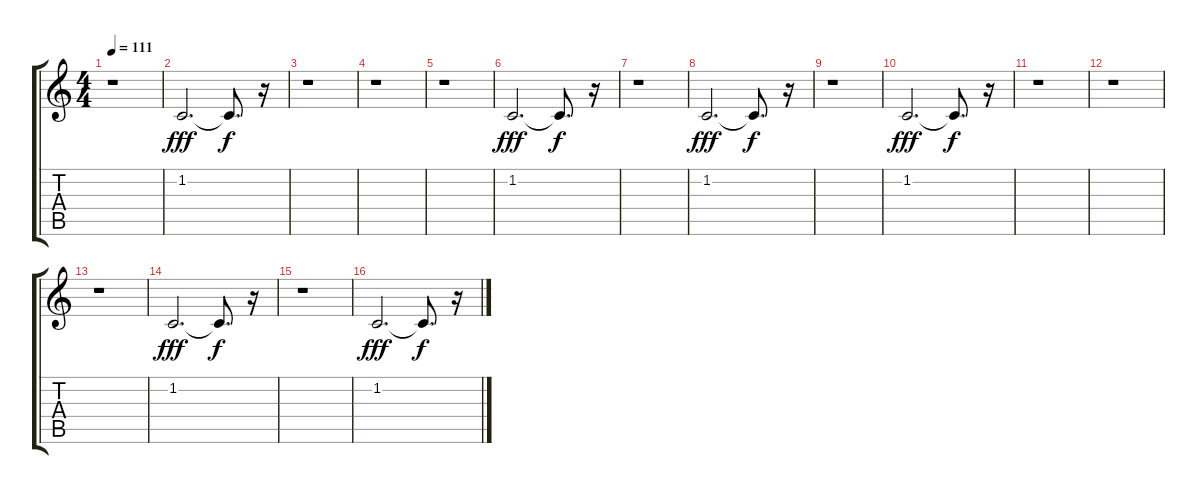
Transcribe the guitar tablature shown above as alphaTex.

\track "" {instrument brightacousticpiano}
\staff {score tabs}
\tuning (E4 B3 G3 D3 A2 E2) {hide}
\ts (4 4)
\tempo 111
\clef g2
\ks c
r.1{dy f} |
1.2.2{d dy fff} 1.2{t}.8{d dy f} r.16 |
r.1 |
r.1 |
r.1 |
1.2.2{d dy fff} 1.2{t}.8{d dy f} r.16 |
r.1 |
1.2.2{d dy fff} 1.2{t}.8{d dy f} r.16 |
r.1 |
1.2.2{d dy fff} 1.2{t}.8{d dy f} r.16 |
r.1 |
r.1 |
r.1 |
1.2.2{d dy fff} 1.2{t}.8{d dy f} r.16 |
r.1 |
1.2.2{d dy fff} 1.2{t}.8{d dy f} r.16
